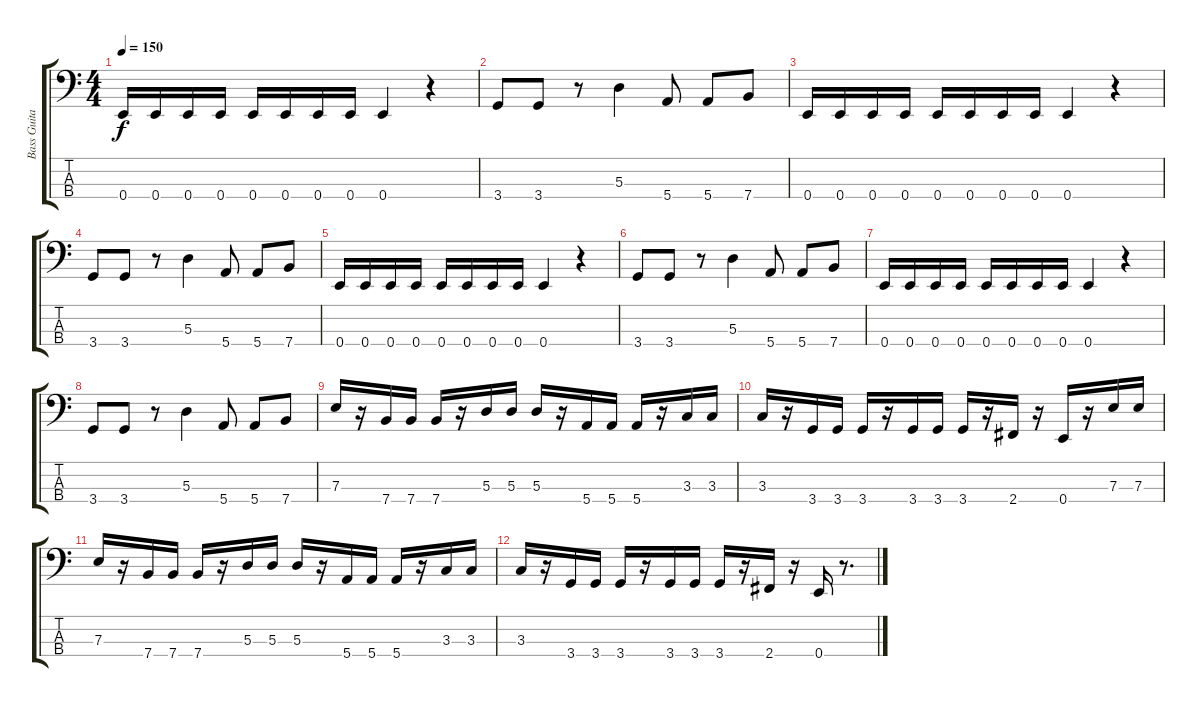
\track ("Bass Guitar" "Bass Guita") {instrument electricbasspick}
\staff {score tabs}
\tuning (G2 D2 A1 E1) {hide}
\ts (4 4)
\tempo 150
\clef f4
\ks c
0.4.16{dy f} 0.4.16 0.4.16 0.4.16 0.4.16 0.4.16 0.4.16 0.4.16 0.4.4 r.4 |
3.4.8 3.4.8 r.8 5.3.4 5.4.8 5.4.8 7.4.8 |
0.4.16 0.4.16 0.4.16 0.4.16 0.4.16 0.4.16 0.4.16 0.4.16 0.4.4 r.4 |
3.4.8 3.4.8 r.8 5.3.4 5.4.8 5.4.8 7.4.8 |
0.4.16 0.4.16 0.4.16 0.4.16 0.4.16 0.4.16 0.4.16 0.4.16 0.4.4 r.4 |
3.4.8 3.4.8 r.8 5.3.4 5.4.8 5.4.8 7.4.8 |
0.4.16 0.4.16 0.4.16 0.4.16 0.4.16 0.4.16 0.4.16 0.4.16 0.4.4 r.4 |
3.4.8 3.4.8 r.8 5.3.4 5.4.8 5.4.8 7.4.8 |
7.3.16 r.16 7.4.16 7.4.16 7.4.16 r.16 5.3.16 5.3.16 5.3.16 r.16 5.4.16 5.4.16 5.4.16 r.16 3.3.16 3.3.16 |
3.3.16 r.16 3.4.16 3.4.16 3.4.16 r.16 3.4.16 3.4.16 3.4.16 r.16 2.4.16 r.16 0.4.16 r.16 7.3.16 7.3.16 |
7.3.16 r.16 7.4.16 7.4.16 7.4.16 r.16 5.3.16 5.3.16 5.3.16 r.16 5.4.16 5.4.16 5.4.16 r.16 3.3.16 3.3.16 |
3.3.16 r.16 3.4.16 3.4.16 3.4.16 r.16 3.4.16 3.4.16 3.4.16 r.16 2.4.16 r.16 0.4.16 r.8{d}
